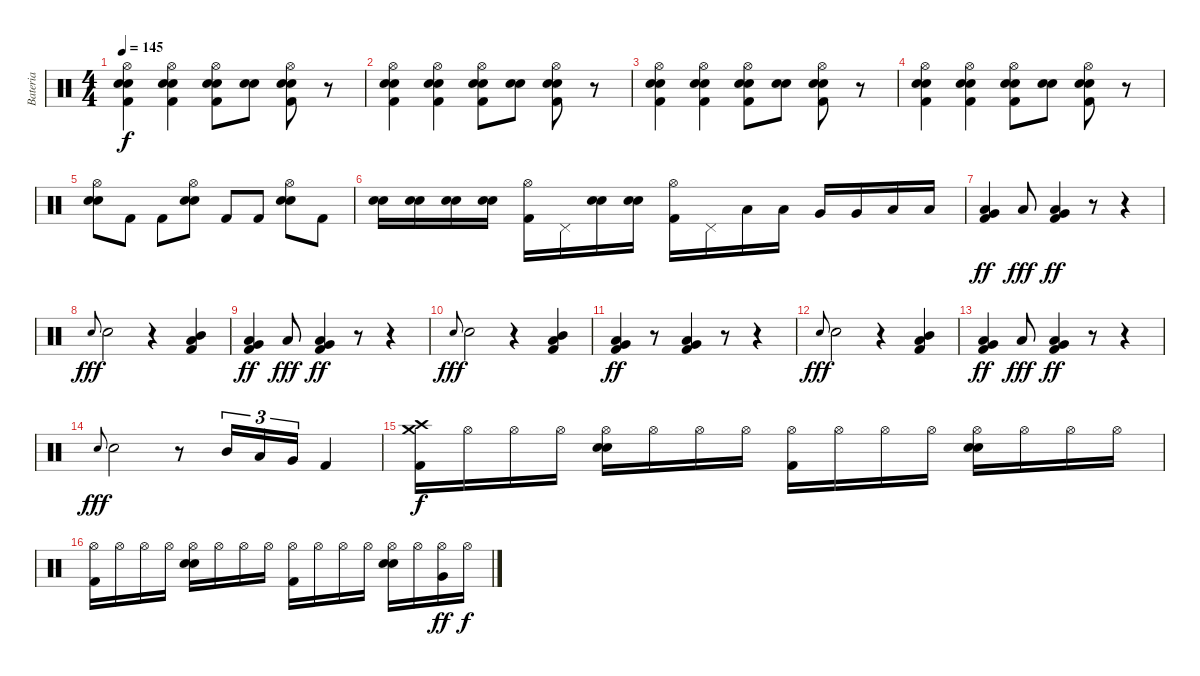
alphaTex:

\track ("Bateria" "Bateria") {instrument percussion}
\staff {score}
\articulation defaults
\ts (4 4)
\tempo 145
\clef neutral
\ks c
("Hi-Hat (open)" "Snare (hit) 2" "Electric Snare (hit)" "Kick (hit) 2").4{dy f} ("Hi-Hat (open)" "Snare (hit) 2" "Electric Snare (hit)" "Kick (hit) 2").4 ("Hi-Hat (open)" "Snare (hit) 2" "Electric Snare (hit)" "Kick (hit) 2").8 ("Snare (hit) 2" "Electric Snare (hit)").8 ("Hi-Hat (open)" "Snare (hit) 2" "Electric Snare (hit)" "Kick (hit) 2").8 r.8 |
("Hi-Hat (open)" "Snare (hit) 2" "Electric Snare (hit)" "Kick (hit) 2").4 ("Hi-Hat (open)" "Snare (hit) 2" "Electric Snare (hit)" "Kick (hit) 2").4 ("Hi-Hat (open)" "Snare (hit) 2" "Electric Snare (hit)" "Kick (hit) 2").8 ("Snare (hit) 2" "Electric Snare (hit)").8 ("Hi-Hat (open)" "Snare (hit) 2" "Electric Snare (hit)" "Kick (hit) 2").8 r.8 |
("Hi-Hat (open)" "Snare (hit) 2" "Electric Snare (hit)" "Kick (hit) 2").4 ("Hi-Hat (open)" "Snare (hit) 2" "Electric Snare (hit)" "Kick (hit) 2").4 ("Hi-Hat (open)" "Snare (hit) 2" "Electric Snare (hit)" "Kick (hit) 2").8 ("Snare (hit) 2" "Electric Snare (hit)").8 ("Hi-Hat (open)" "Snare (hit) 2" "Electric Snare (hit)" "Kick (hit) 2").8 r.8 |
("Hi-Hat (open)" "Snare (hit) 2" "Electric Snare (hit)" "Kick (hit) 2").4 ("Hi-Hat (open)" "Snare (hit) 2" "Electric Snare (hit)" "Kick (hit) 2").4 ("Hi-Hat (open)" "Snare (hit) 2" "Electric Snare (hit)" "Kick (hit) 2").8 ("Snare (hit) 2" "Electric Snare (hit)").8 ("Hi-Hat (open)" "Snare (hit) 2" "Electric Snare (hit)" "Kick (hit) 2").8 r.8 |
("Hi-Hat (open)" "Snare (hit) 2" "Electric Snare (hit)").8 "Kick (hit) 2".8 "Kick (hit) 2".8 ("Hi-Hat (open)" "Snare (hit) 2" "Electric Snare (hit)").8 "Kick (hit) 2".8 "Kick (hit) 2".8 ("Hi-Hat (open)" "Snare (hit) 2" "Electric Snare (hit)").8 "Kick (hit) 2".8 |
("Snare (hit) 2" "Electric Snare (hit)").16 ("Snare (hit) 2" "Electric Snare (hit)").16 ("Snare (hit) 2" "Electric Snare (hit)").16 ("Snare (hit) 2" "Electric Snare (hit)").16 ("Hi-Hat (open)" "Kick (hit) 2").16 "Pedal Hi-Hat (hit)".16 ("Snare (hit) 2" "Electric Snare (hit)").16 ("Snare (hit) 2" "Electric Snare (hit)").16 ("Hi-Hat (open)" "Kick (hit) 2").16 "Pedal Hi-Hat (hit)".16 "Low Tom (hit)".16 "Low Tom (hit)".16 "Very Low Tom (hit)".16 "Very Low Tom (hit)".16 "Low Floor Tom (hit)".16 "Low Floor Tom (hit)".16 |
("Low Tom (hit)" "Very Low Tom (hit)" "Kick (hit) 2").4{dy ff} "Low Tom (hit)".8{dy fff} ("Low Tom (hit)" "Very Low Tom (hit)" "Kick (hit) 2").4{dy ff} r.8 r.4 |
"Snare (hit) 2".8{gr onbeat dy fff} "Snare (hit) 2".2 r.4 ("Mid Tom (hit)" "Low Tom (hit)" "Kick (hit) 2").4 |
("Low Tom (hit)" "Very Low Tom (hit)" "Kick (hit) 2").4{dy ff} "Low Tom (hit)".8{dy fff} ("Low Tom (hit)" "Very Low Tom (hit)" "Kick (hit) 2").4{dy ff} r.8 r.4 |
"Snare (hit) 2".8{gr onbeat dy fff} "Snare (hit) 2".2 r.4 ("Mid Tom (hit)" "Low Tom (hit)" "Kick (hit) 2").4 |
("Low Tom (hit)" "Very Low Tom (hit)" "Kick (hit) 2").4{dy ff} r.8 ("Low Tom (hit)" "Very Low Tom (hit)" "Kick (hit) 2").4 r.8 r.4 |
"Snare (hit) 2".8{gr onbeat dy fff} "Snare (hit) 2".2 r.4 ("Mid Tom (hit)" "Low Tom (hit)" "Kick (hit) 2").4 |
("Low Tom (hit)" "Very Low Tom (hit)" "Kick (hit) 2").4{dy ff} "Low Tom (hit)".8{dy fff} ("Low Tom (hit)" "Very Low Tom (hit)" "Kick (hit) 2").4{dy ff} r.8 r.4 |
"Snare (hit) 2".8{gr onbeat dy fff} "Snare (hit) 2".2 r.8 "Mid Tom (hit)".16{tu (3 2)} "Low Tom (hit)".16{tu (3 2)} "Very Low Tom (hit)".16{tu (3 2)} "Kick (hit) 2".4 |
("Crash high (hit)" "Crash medium (hit)" "Kick (hit) 2").16{dy f} "Hi-Hat (open)".16 "Hi-Hat (open)".16 "Hi-Hat (open)".16 ("Hi-Hat (open)" "Snare (hit) 2" "Electric Snare (hit)").16 "Hi-Hat (open)".16 "Hi-Hat (open)".16 "Hi-Hat (open)".16 ("Hi-Hat (open)" "Kick (hit) 2").16 "Hi-Hat (open)".16 "Hi-Hat (open)".16 "Hi-Hat (open)".16 ("Hi-Hat (open)" "Snare (hit) 2" "Electric Snare (hit)").16 "Hi-Hat (open)".16 "Hi-Hat (open)".16 "Hi-Hat (open)".16 |
("Hi-Hat (open)" "Kick (hit) 2").16 "Hi-Hat (open)".16 "Hi-Hat (open)".16 "Hi-Hat (open)".16 ("Hi-Hat (open)" "Snare (hit) 2" "Electric Snare (hit)").16 "Hi-Hat (open)".16 "Hi-Hat (open)".16 "Hi-Hat (open)".16 ("Hi-Hat (open)" "Kick (hit) 2").16 "Hi-Hat (open)".16 "Hi-Hat (open)".16 "Hi-Hat (open)".16 ("Hi-Hat (open)" "Snare (hit) 2" "Electric Snare (hit)").16 "Hi-Hat (open)".16 ("Hi-Hat (open)" "Very Low Tom (hit)").16{dy ff} "Hi-Hat (open)".16{dy f}
